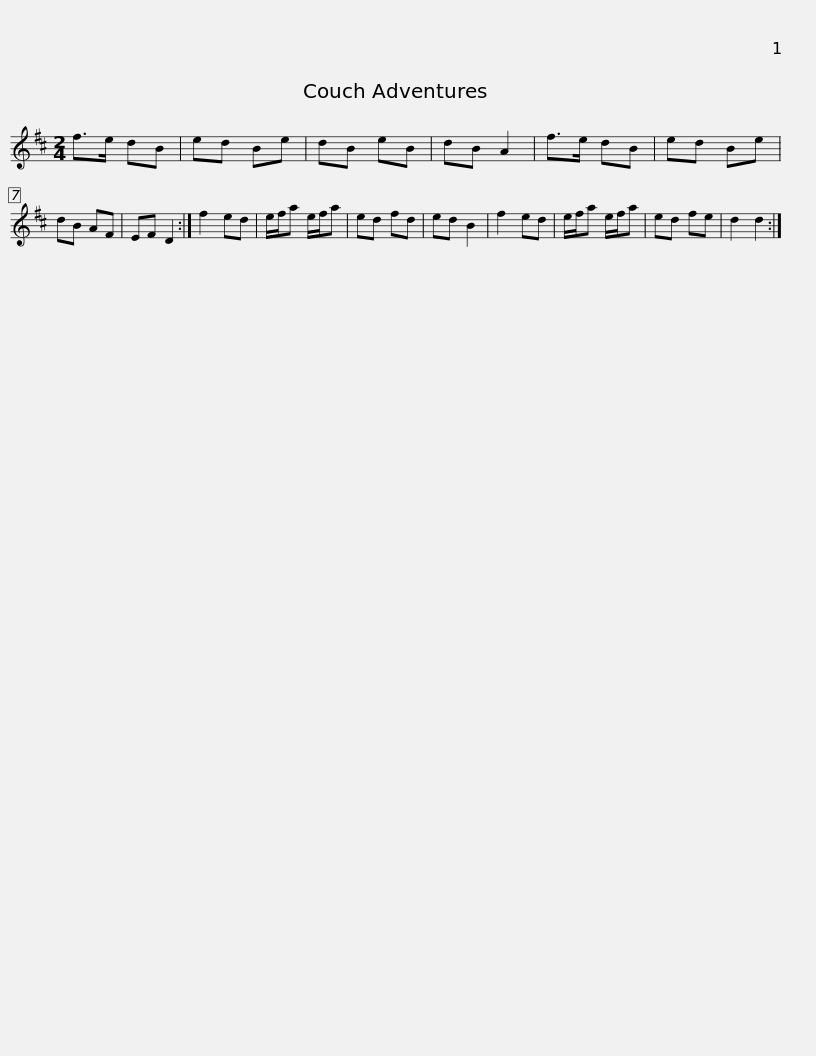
X:1
L:1/8
M:2/4
I:linebreak $
K:D
V:1 treble
V:1
 f>e dB | ed Be | dB eB | dB A2 | f>e dB | %5
 ed Be | dB AF | EF D2 :| f2 ed | e/f/a e/f/a |$ %10
 ed fd | ed B2 | f2 ed | e/f/a e/f/a | ed fe | %15
 d2 d2 :| %16
